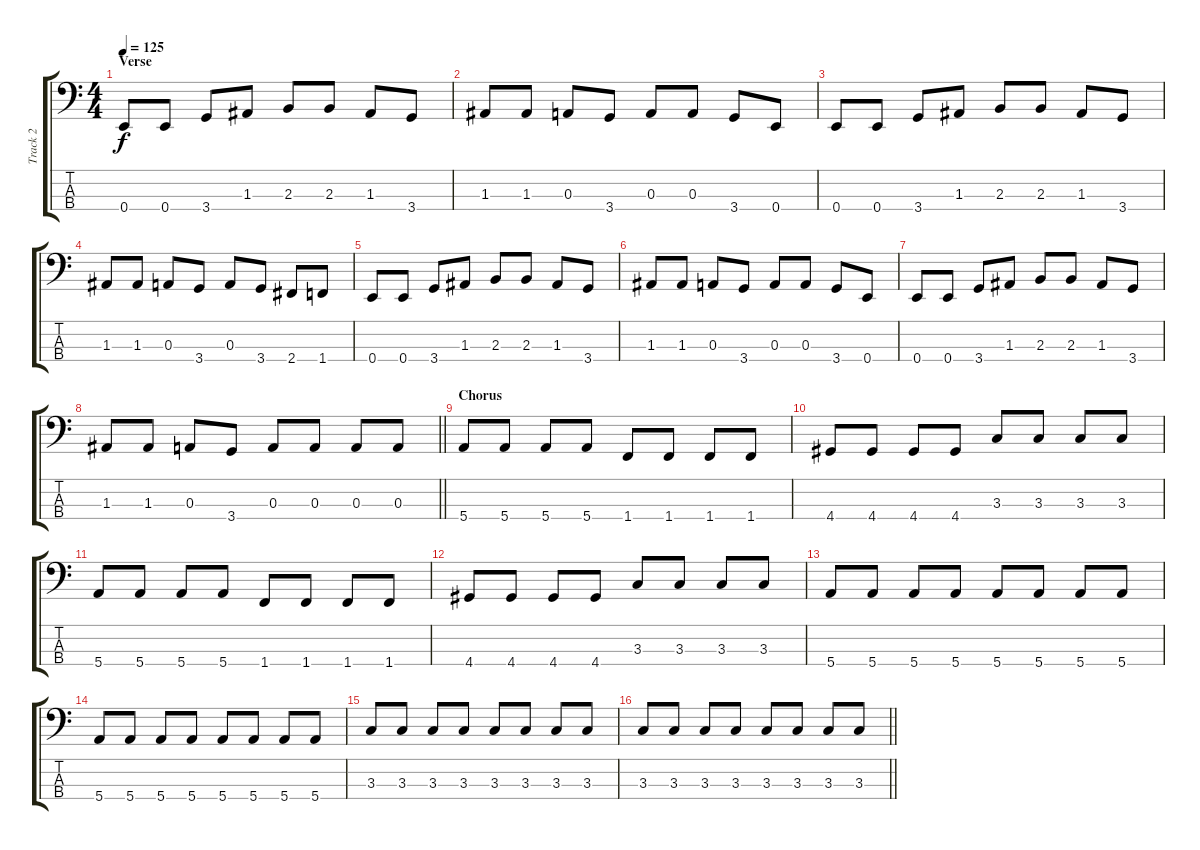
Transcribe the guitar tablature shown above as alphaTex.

\track ("Track 2" "Track 2") {instrument electricbassfinger}
\staff {score tabs}
\tuning (G2 D2 A1 E1) {hide}
\ts (4 4)
\section ("" "Verse")
\tempo 125
\clef f4
\ks c
0.4.8{dy f} 0.4.8 3.4.8 1.3.8 2.3.8 2.3.8 1.3.8 3.4.8 |
1.3.8 1.3.8 0.3.8 3.4.8 0.3.8 0.3.8 3.4.8 0.4.8 |
0.4.8 0.4.8 3.4.8 1.3.8 2.3.8 2.3.8 1.3.8 3.4.8 |
1.3.8 1.3.8 0.3.8 3.4.8 0.3.8 3.4.8 2.4.8 1.4.8 |
0.4.8 0.4.8 3.4.8 1.3.8 2.3.8 2.3.8 1.3.8 3.4.8 |
1.3.8 1.3.8 0.3.8 3.4.8 0.3.8 0.3.8 3.4.8 0.4.8 |
0.4.8 0.4.8 3.4.8 1.3.8 2.3.8 2.3.8 1.3.8 3.4.8 |
\barLineRight lightlight
1.3.8 1.3.8 0.3.8 3.4.8 0.3.8 0.3.8 0.3.8 0.3.8 |
\section ("" "Chorus")
5.4.8 5.4.8 5.4.8 5.4.8 1.4.8 1.4.8 1.4.8 1.4.8 |
4.4.8 4.4.8 4.4.8 4.4.8 3.3.8 3.3.8 3.3.8 3.3.8 |
5.4.8 5.4.8 5.4.8 5.4.8 1.4.8 1.4.8 1.4.8 1.4.8 |
4.4.8 4.4.8 4.4.8 4.4.8 3.3.8 3.3.8 3.3.8 3.3.8 |
5.4.8 5.4.8 5.4.8 5.4.8 5.4.8 5.4.8 5.4.8 5.4.8 |
5.4.8 5.4.8 5.4.8 5.4.8 5.4.8 5.4.8 5.4.8 5.4.8 |
3.3.8 3.3.8 3.3.8 3.3.8 3.3.8 3.3.8 3.3.8 3.3.8 |
\barLineRight lightlight
3.3.8 3.3.8 3.3.8 3.3.8 3.3.8 3.3.8 3.3.8 3.3.8
